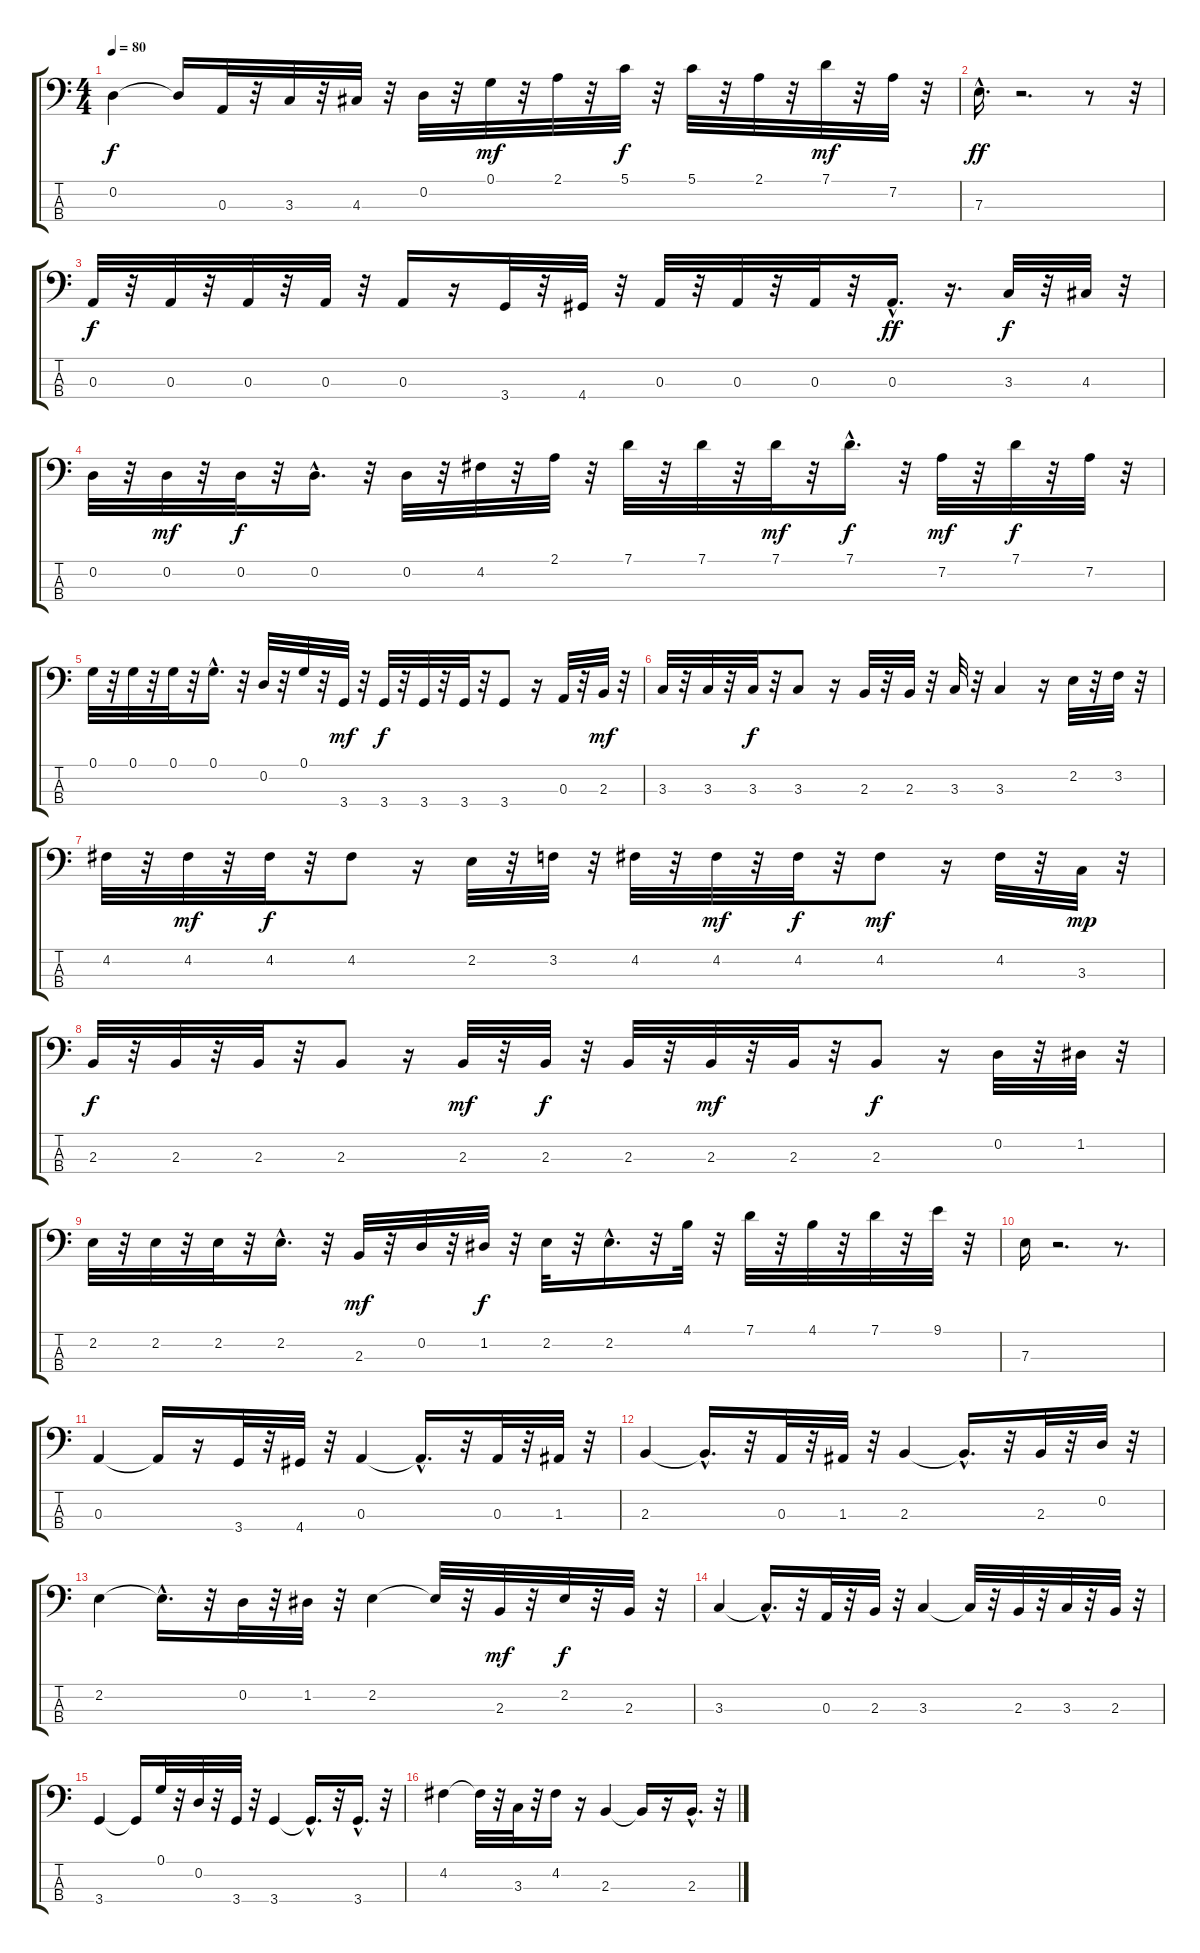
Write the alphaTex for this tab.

\track "" {instrument electricbassfinger}
\staff {score tabs}
\tuning (G2 D2 A1 E1) {hide}
\ts (4 4)
\tempo 80
\clef f4
\ks c
0.2.4{dy f} 0.2{t}.16 0.3.32 r.32 3.3.32 r.32 4.3.32 r.32 0.2.32 r.32 0.1.32{dy mf} r.32 2.1.32 r.32 5.1.32{dy f} r.32 5.1.32 r.32 2.1.32 r.32 7.1.32{dy mf} r.32 7.2.32 r.32 |
7.3{hac}.16{d dy ff} r.2{d} r.8 r.32 |
0.3.32{dy f} r.32 0.3.32 r.32 0.3.32 r.32 0.3.32 r.32 0.3.16 r.16 3.4.32 r.32 4.4.32 r.32 0.3.32 r.32 0.3.32 r.32 0.3.32 r.32 0.3{hac}.16{d dy ff} r.16{d} 3.3.32{dy f} r.32 4.3.32 r.32 |
0.2.32 r.32 0.2.32{dy mf} r.32 0.2.32{dy f} r.32 0.2{hac}.16{d} r.32 0.2.32 r.32 4.2.32 r.32 2.1.32 r.32 7.1.32 r.32 7.1.32 r.32 7.1.32{dy mf} r.32 7.1{hac}.16{d dy f} r.32 7.2.32{dy mf} r.32 7.1.32{dy f} r.32 7.2.32 r.32 |
0.1.32 r.32 0.1.32 r.32 0.1.32 r.32 0.1{hac}.16{d} r.32 0.2.32 r.32 0.1.32 r.32 3.4.32{dy mf} r.32 3.4.32{dy f} r.32 3.4.32 r.32 3.4.32 r.32 3.4.8 r.16 0.3.32 r.32 2.3.32{dy mf} r.32 |
3.3.32 r.32 3.3.32 r.32 3.3.32{dy f} r.32 3.3.8 r.16 2.3.32 r.32 2.3.32 r.32 3.3.32 r.32 3.3.4 r.16 2.2.32 r.32 3.2.32 r.32 |
4.2.32 r.32 4.2.32{dy mf} r.32 4.2.32{dy f} r.32 4.2.8 r.16 2.2.32 r.32 3.2.32 r.32 4.2.32 r.32 4.2.32{dy mf} r.32 4.2.32{dy f} r.32 4.2.8{dy mf} r.16 4.2.32 r.32 3.3.32{dy mp} r.32 |
2.3.32{dy f} r.32 2.3.32 r.32 2.3.32 r.32 2.3.8 r.16 2.3.32{dy mf} r.32 2.3.32{dy f} r.32 2.3.32 r.32 2.3.32{dy mf} r.32 2.3.32 r.32 2.3.8{dy f} r.16 0.2.32 r.32 1.2.32 r.32 |
2.2.32 r.32 2.2.32 r.32 2.2.32 r.32 2.2{hac}.16{d} r.32 2.3.32{dy mf} r.32 0.2.32 r.32 1.2.32{dy f} r.32 2.2.32 r.32 2.2{hac}.16{d} r.32 4.1.32 r.32 7.1.32 r.32 4.1.32 r.32 7.1.32 r.32 9.1.32 r.32 |
7.3.16 r.2{d} r.8{d} |
0.3.4 0.3{t}.16 r.16 3.4.32 r.32 4.4.32 r.32 0.3.4 0.3{hac t}.16{d} r.32 0.3.32 r.32 1.3.32 r.32 |
2.3.4 2.3{hac t}.16{d} r.32 0.3.32 r.32 1.3.32 r.32 2.3.4 2.3{hac t}.16{d} r.32 2.3.32 r.32 0.2.32 r.32 |
2.2.4 2.2{hac t}.16{d} r.32 0.2.32 r.32 1.2.32 r.32 2.2.4 2.2{t}.32 r.32 2.3.32{dy mf} r.32 2.2.32{dy f} r.32 2.3.32 r.32 |
3.3.4 3.3{hac t}.16{d} r.32 0.3.32 r.32 2.3.32 r.32 3.3.4 3.3{t}.32 r.32 2.3.32 r.32 3.3.32 r.32 2.3.32 r.32 |
3.4.4 3.4{t}.16 0.1.32 r.32 0.2.32 r.32 3.4.32 r.32 3.4.4 3.4{hac t}.16{d} r.32 3.4{hac}.16{d} r.32 |
4.2.4 4.2{t}.32 r.32 3.3.32 r.32 4.2.16 r.16 2.3.4 2.3{t}.16 r.16 2.3{hac}.16{d} r.32
